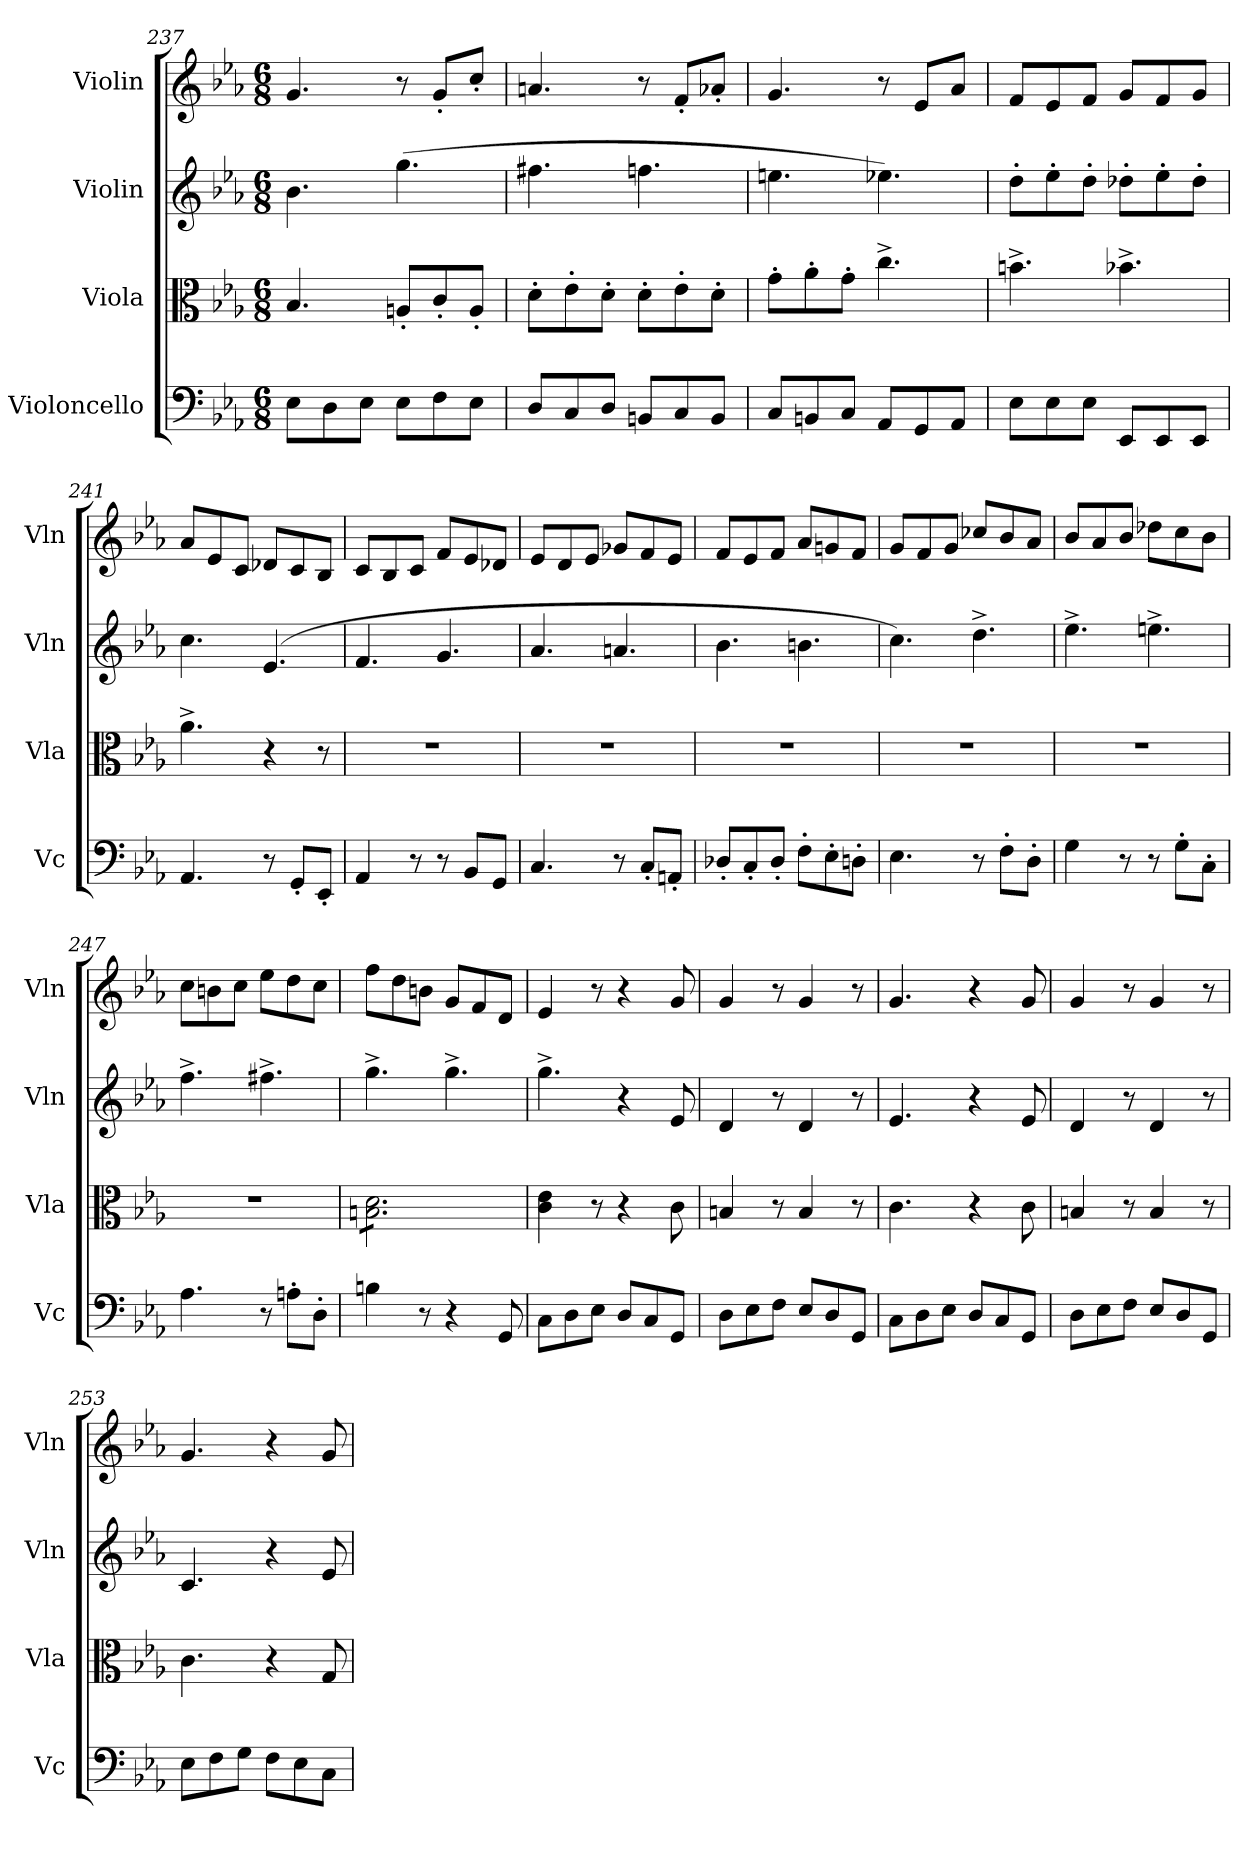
**kern	**kern	**kern	**kern
*part4	*part3	*part2	*part1
*staff4	*staff3	*staff2	*staff1
*I"Violoncello	*I"Viola	*I"Violin	*I"Violin
*I'Vc	*I'Vla	*I'Vln	*I'Vln
*clefF4	*clefC3	*clefG2	*clefG2
*k[b-e-a-]	*k[b-e-a-]	*k[b-e-a-]	*k[b-e-a-]
*M6/8	*M6/8	*M6/8	*M6/8
=237	=237	=237	=237
8E-\L	4.B-/	4.b-\	4.g/
8D\	.	.	.
8E-\J	.	.	.
8E-\L	8An'/L	(4.gg\	8r
8F\	8c'/	.	8g'/L
8E-\J	8A'/J	.	8cc'/J
=238	=238	=238	=238
8D/L	8d'\L	4.ff#X\	4.an/
8C/	8e-'\	.	.
8D/J	8d'\J	.	.
8BBn/L	8d'\L	4.ffn\	8r
8C/	8e-'\	.	8f'/L
8BB/J	8d'\J	.	8a-X'/J
=239	=239	=239	=239
8C/L	8g'\L	4.een\	4.g/
8BBn/	8a-'\	.	.
8C/J	8g'\J	.	.
8AA-/L	4.cc^\	4.ee-X\)	8r
8GG/	.	.	8e-/L
8AA-/J	.	.	8a-/J
=240	=240	=240	=240
8E-\L	4.bn^\	8dd'\L	8f/L
8E-\	.	8ee-'\	8e-/
8E-\J	.	8dd'\J	8f/J
8EE-/L	4.b-X^\	8dd-X'\L	8g/L
8EE-/	.	8ee-'\	8f/
8EE-/J	.	8dd-'\J	8g/J
=241	=241	=241	=241
4.AA-/	4.a-^\	4.cc\	8a-/L
.	.	.	8e-/
.	.	.	8c/J
8r	4r	(4.e-/	8d-X/L
8GG'/L	.	.	8c/
8EE-'/J	8r	.	8B-/J
!!LO:LB:g=z
=242	=242	=242	=242
4AA-/	2.r	4.f/	8c/L
.	.	.	8B-/
8r	.	.	8c/J
8r	.	4.g/	8f/L
8BB-/L	.	.	8e-/
8GG/J	.	.	8d-X/J
=243	=243	=243	=243
4.C/	2.r	4.a-/	8e-/L
.	.	.	8d/
.	.	.	8e-/J
8r	.	4.an/	8g-X/L
8C'/L	.	.	8f/
8AAn'/J	.	.	8e-/J
=244	=244	=244	=244
8D-X'/L	2.r	4.b-\	8f/L
8C'/	.	.	8e-/
8D-'/J	.	.	8f/J
8F'\L	.	4.bn\	8a-/L
8E-'\	.	.	8gn/
8Dn'\J	.	.	8f/J
=245	=245	=245	=245
4.E-\	2.r	4.cc\)	8g/L
.	.	.	8f/
.	.	.	8g/J
8r	.	4.dd^\	8cc-X/L
8F'\L	.	.	8b-/
8D'\J	.	.	8a-/J
=246	=246	=246	=246
4G\	2.r	4.ee-^\	8b-/L
.	.	.	8a-/
8r	.	.	8b-/J
8r	.	4.een^\	8dd-X\L
8G'\L	.	.	8cc\
8C'\J	.	.	8b-\J
=247	=247	=247	=247
4.A-\	2.r	4.ff^\	8cc\L
.	.	.	8bn\
.	.	.	8cc\J
8r	.	4.ff#X^\	8ee-\L
8An'\L	.	.	8dd\
8D'\J	.	.	8cc\J
=248	=248	=248	=248
*	*tremolo	*	*
4Bn\	8Bn\ 8d\L	4.gg^\	8ff\L
.	8Bn\ 8d\	.	8dd\
8r	8Bn\ 8d\	.	8bn\J
4r	8Bn\ 8d\	4.gg^\	8g/L
.	8Bn\ 8d\	.	8f/
8GG/	8Bn\ 8d\J	.	8d/J
*	*Xtremolo	*	*
=249	=249	=249	=249
8C\L	4c\ 4e-\	4.gg^\	4e-/
8D\	.	.	.
8E-\J	8r	.	8r
8D/L	4r	4r	4r
8C/	.	.	.
8GG/J	8c\	8e-/	8g/
=250	=250	=250	=250
8D\L	4Bn/	4d/	4g/
8E-\	.	.	.
8F\J	8r	8r	8r
8E-/L	4B/	4d/	4g/
8D/	.	.	.
8GG/J	8r	8r	8r
=251	=251	=251	=251
8C\L	4.c\	4.e-/	4.g/
8D\	.	.	.
8E-\J	.	.	.
8D/L	4r	4r	4r
8C/	.	.	.
8GG/J	8c\	8e-/	8g/
!!LO:PB:g=z
=252	=252	=252	=252
8D\L	4Bn/	4d/	4g/
8E-\	.	.	.
8F\J	8r	8r	8r
8E-/L	4B/	4d/	4g/
8D/	.	.	.
8GG/J	8r	8r	8r
=253	=253	=253	=253
8E-\L	4.c\	4.c/	4.g/
8F\	.	.	.
8G\J	.	.	.
8F\L	4r	4r	4r
8E-\	.	.	.
8C\J	8G/	8e-/	8g/
=	=	=	=
*-	*-	*-	*-
